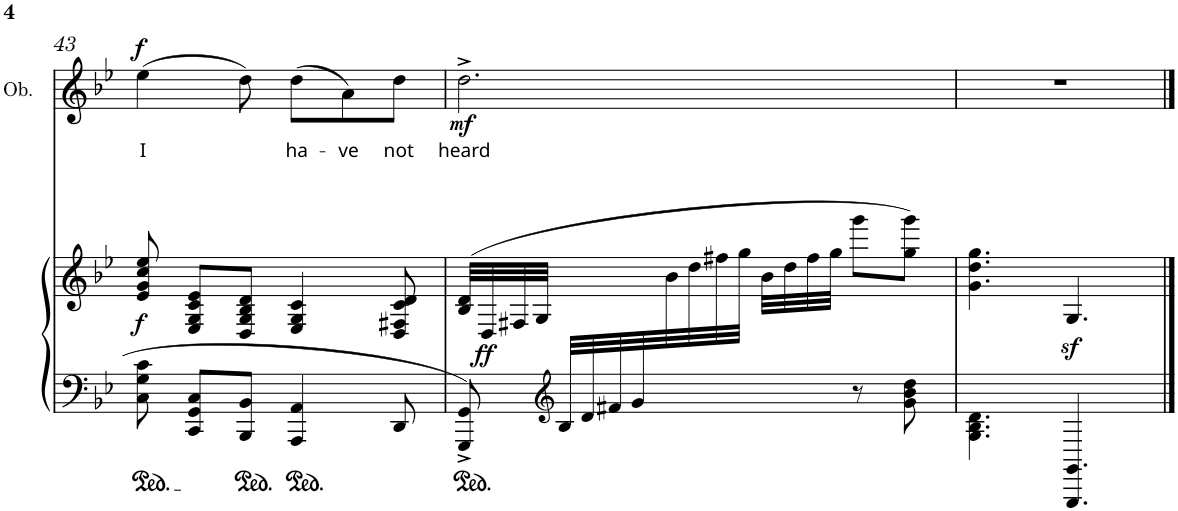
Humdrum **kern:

**kern	**kern	**dynam	**kern	**text	**dynam
*part2	*part2	*part2	*part1	*part1	*part1
*staff3	*staff2	*staff2/3	*staff1	*staff1	*staff1
*I"Piano	*	*	*I"Oboe	*	*
*I'Pno	*	*	*I'Ob.	*	*
!!LO:PB:g=z
*clefF4	*clefG2	*	*clefG2	*	*
*k[b-e-]	*k[b-e-]	*	*k[b-e-]	*	*
*M6/8	*M6/8	*	*M6/8	*	*
=43	=43	=43	=43	=43	=43
!	!	!LO:DY:b	!	!LO:LY:b	!LO:DY:a
8C\ 8G\ 8c\	8e-/ 8g/ 8cc/ 8ee-/	f	(>4ee-\	I	f
8CC/ 8GG/ 8C/L	8E-/ 8G/ 8c/ 8e-/L	.	.	.	.
8BBB-/ 8BB-/J	8D/ 8G/ 8B-/ 8d/J	.	8dd\)	.	.
!	!	!	!	!LO:LY:b	!
4AAA/ 4AA/	4E-/ 4G/ 4c/	.	(>8dd\L	ha-	.
!	!	!	!	!LO:LY:b	!
.	.	.	8a\)	-ve	.
!	!	!	!	!LO:LY:b	!
8DD/	8D/ 8F#X/ 8c/ 8d/	.	8dd\J	not	.
=44	=44	=44	=44	=44	=44
*	*^	*	*	*	*
!	!	!	!	!	!LO:LY:b	!LO:DY:b
8GGG/^ 8GG/^	(>32B-/ 32d/LLL	4ryy	.	2.dd^\	heard	mf
!	!	!	!LO:DY:b	!	!	!
.	32D/	.	ff	.	.	.
.	32F#X/	.	.	.	.	.
.	32G/JJJ	.	.	.	.	.
*clefG2	*	*	*	*	*	*
32B-/LLL	4ryy	.	.	.	.	.
32d/	.	.	.	.	.	.
32f#X/	.	.	.	.	.	.
32g/	.	.	.	.	.	.
8ryy	.	32b-\	.	.	.	.
.	.	32dd\	.	.	.	.
.	.	32ff#X\	.	.	.	.
.	.	32gg\JJJ	.	.	.	.
8ryy	32b-\LLL	4.ryy	.	.	.	.
.	32dd\	.	.	.	.	.
.	32ff#\	.	.	.	.	.
.	32gg\JJJ	.	.	.	.	.
8r	8ggg\L	.	.	.	.	.
8g\ 8b-\ 8dd\	8gg\ 8ggg\J)	.	.	.	.	.
*	*v	*v	*	*	*	*
=45	=45	=45	=45	=45	=45
4.G\ 4.B-\ 4.d\	4.g\ 4.dd\ 4.gg\	.	2.r	.	.
4.GGG/ 4.GG/	4.Gz</	.	.	.	.
==	==	==	==	==	==
*-	*-	*-	*-	*-	*-
